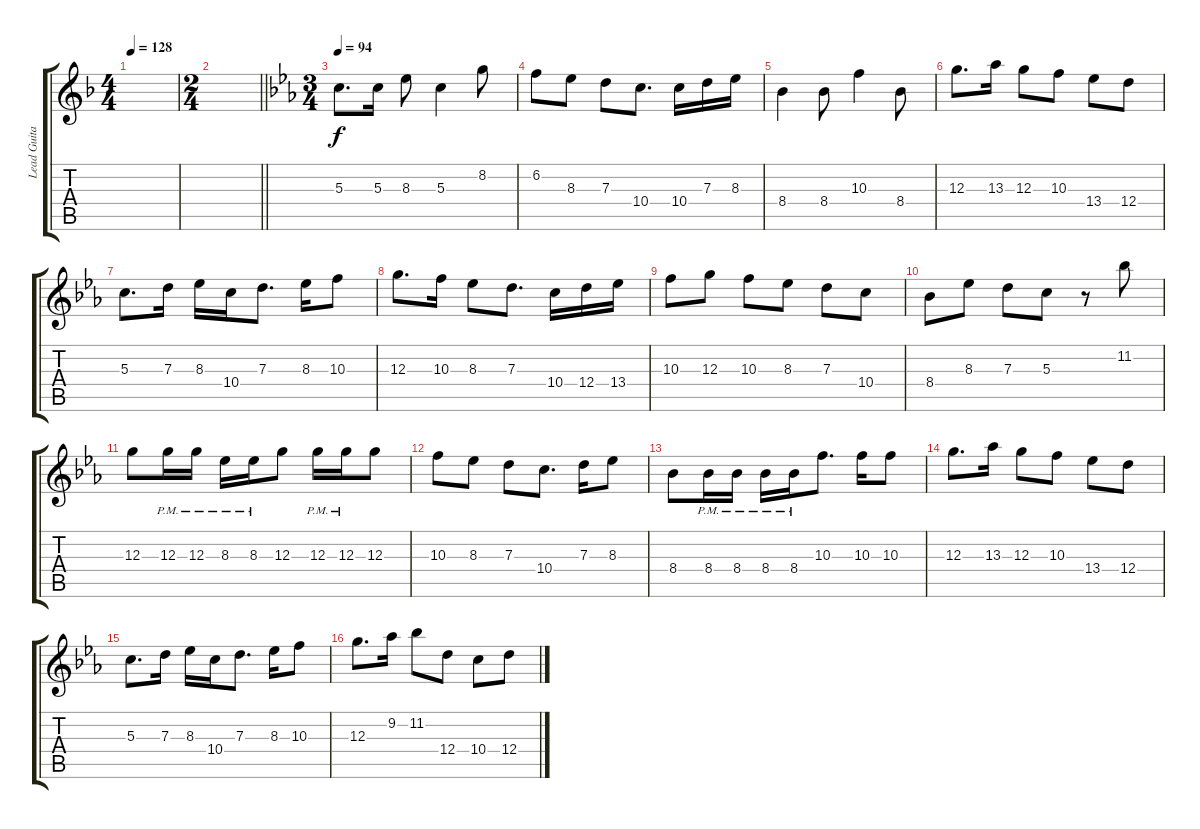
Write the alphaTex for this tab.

\track ("Lead Guitar" "Lead Guita") {instrument distortionguitar}
\staff {score tabs}
\tuning (E4 B3 G3 D3 A2 E2) {hide}
\ts (4 4)
\tempo 128
\clef g2
\ks dminor
|
\ts (2 4)
\barLineRight lightlight
|
\ts (3 4)
\section ("" "")
\tempo 94
\ks cminor
5.3.8{d} 5.3.16 8.3.8 5.3.4 8.2.8 |
6.2.8 8.3.8 7.3.8 10.4.8{d} 10.4.16 7.3.16 8.3.16 |
8.4.4 8.4.8 10.3.4 8.4.8 |
12.3.8{d} 13.3.16 12.3.8 10.3.8 13.4.8 12.4.8 |
5.3.8{d} 7.3.16 8.3.16 10.4.16 7.3.8{d} 8.3.16 10.3.8 |
12.3.8{d} 10.3.16 8.3.8 7.3.8{d} 10.4.16 12.4.16 13.4.16 |
10.3.8 12.3.8 10.3.8 8.3.8 7.3.8 10.4.8 |
8.4.8 8.3.8 7.3.8 5.3.8 r.8 11.2.8 |
12.3.8 12.3{pm}.16 12.3{pm}.16 8.3{pm}.16 8.3{pm}.16 12.3.8 12.3{pm}.16 12.3{pm}.16 12.3.8 |
10.3.8 8.3.8 7.3.8 10.4.8{d} 7.3.16 8.3.8 |
8.4.8 8.4{pm}.16 8.4{pm}.16 8.4{pm}.16 8.4{pm}.16 10.3.8{d} 10.3.16 10.3.8 |
12.3.8{d} 13.3.16 12.3.8 10.3.8 13.4.8 12.4.8 |
5.3.8{d} 7.3.16 8.3.16 10.4.16 7.3.8{d} 8.3.16 10.3.8 |
12.3.8{d} 9.2.16 11.2.8 12.4.8 10.4.8 12.4.8
